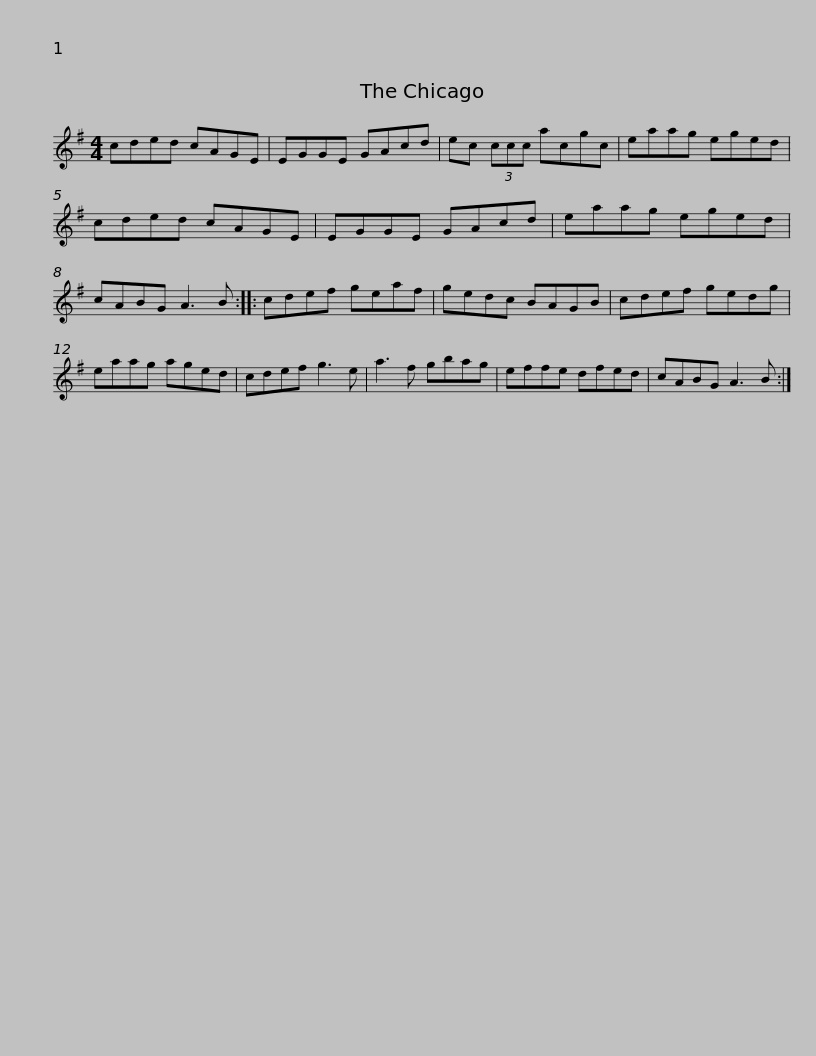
X:1
L:1/8
M:4/4
I:linebreak $
K:G
V:1 treble
V:1
 cded cAGE | EGGE GAcd | ec (3ccc acgc | eaag eged | cded cAGE |$ %5
 EGGE GAcd | eaag eged | cABG A3 B :: cdef geaf | gedc BAGB |$ %10
 cdef gedg | eaag aged | cdef g3 e | a3 f gbag | effe dfed | %15
 cABG A3 B :| %16
